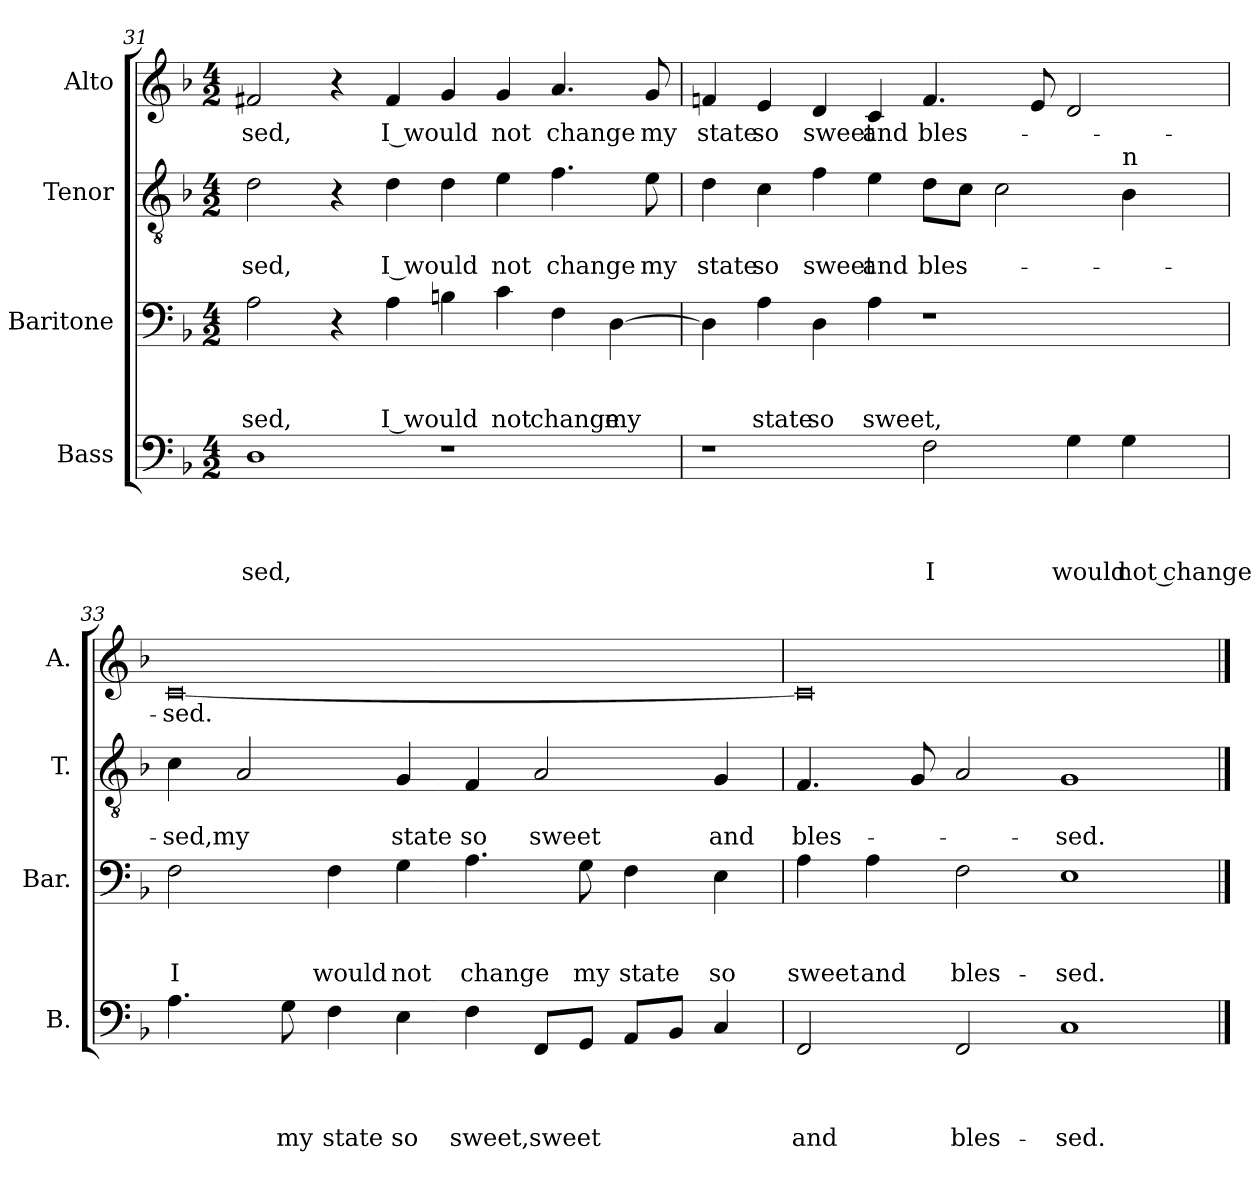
**kern	**text	**text	**text	**text	**kern	**text	**text	**text	**kern	**text	**text	**kern	**text
*part4	*part4	*part4	*part4	*part4	*part3	*part3	*part3	*part3	*part2	*part2	*part2	*part1	*part1
*staff4	*staff4	*staff4	*staff4	*staff4	*staff3	*staff3	*staff3	*staff3	*staff2	*staff2	*staff2	*staff1	*staff1
*I"Bass	*	*	*	*	*I"Baritone	*	*	*	*I"Tenor	*	*	*I"Alto	*
*I'B.	*	*	*	*	*I'Bar.	*	*	*	*I'T.	*	*	*I'A.	*
*clefF4	*	*	*	*	*clefF4	*	*	*	*clefGv2	*	*	*clefG2	*
*k[b-]	*	*	*	*	*k[b-]	*	*	*	*k[b-]	*	*	*k[b-]	*
*F:	*	*	*	*	*F:	*	*	*	*F:	*	*	*F:	*
*M4/2	*	*	*	*	*M4/2	*	*	*	*M4/2	*	*	*M4/2	*
=31	=31	=31	=31	=31	=31	=31	=31	=31	=31	=31	=31	=31	=31
!	!	!	!	!LO:LY:b	!	!	!	!LO:LY:b	!	!	!LO:LY:b	!	!LO:LY:b
1D	.	.	.	-sed,	2A\	.	.	-sed,	2d\	.	-sed,	2f#X/	-sed,
.	.	.	.	.	4r	.	.	.	4r	.	.	4r	.
!	!	!	!	!	!	!	!	!LO:LY:b	!	!	!LO:LY:b	!	!LO:LY:b
.	.	.	.	.	4A\	.	.	I would	4d\	.	I would	4f#/	I would
1r	.	.	.	.	4Bn\	.	.	.	4d\	.	.	4g/	.
!	!	!	!	!	!	!	!	!LO:LY:b	!	!	!LO:LY:b	!	!LO:LY:b
.	.	.	.	.	4c\	.	.	not	4e\	.	not	4g/	not
!	!	!	!	!	!	!	!	!LO:LY:b	!	!	!LO:LY:b	!	!LO:LY:b
.	.	.	.	.	4F\	.	.	change	4.f\	.	change	4.a/	change
!	!	!	!	!	!	!	!	!LO:LY:b	!	!	!	!	!
.	.	.	.	.	[<4D\	.	.	my	.	.	.	.	.
!	!	!	!	!	!	!	!	!	!	!	!LO:LY:b	!	!LO:LY:b
.	.	.	.	.	.	.	.	.	8e\	.	my	8g/	my
!!LO:LB:g=z
=32	=32	=32	=32	=32	=32	=32	=32	=32	=32	=32	=32	=32	=32
!	!	!	!	!	!	!	!	!	!	!	!LO:LY:b	!	!LO:LY:b
1r	.	.	.	.	4D\]	.	.	.	4d\	.	state	4fn/	state
!	!	!	!	!	!	!	!	!LO:LY:b	!	!	!LO:LY:b	!	!LO:LY:b
.	.	.	.	.	4A\	.	.	state	4c\	.	so	4e/	so
!	!	!	!	!	!	!	!	!LO:LY:b	!	!	!LO:LY:b	!	!LO:LY:b
.	.	.	.	.	4D\	.	.	so	4f\	.	sweet	4d/	sweet
!	!	!	!	!	!	!	!	!LO:LY:b	!	!	!LO:LY:b	!	!LO:LY:b
.	.	.	.	.	4A\	.	.	sweet,	4e\	.	and	4c/	and
!	!	!	!	!LO:LY:b	!	!	!	!	!	!	!LO:LY:b	!	!LO:LY:b
2F\	.	.	.	I	1r	.	.	.	8d\L	.	bles-	4.f/	bles-
.	.	.	.	.	.	.	.	.	8c\J	.	.	.	.
.	.	.	.	.	.	.	.	.	2c\	.	.	.	.
.	.	.	.	.	.	.	.	.	.	.	.	8e/	.
!	!	!	!	!LO:LY:b	!	!	!	!	!	!	!	!	!
4G\	.	.	.	would	.	.	.	.	.	.	.	2d/	.
!	!	!	!	!	!	!	!	!	!LO:TX:a:t=n	!	!	!	!
!	!	!	!	!LO:LY:b	!	!	!	!	!	!	!	!	!
4G\	.	.	.	not change	.	.	.	.	4B-\	.	.	.	.
=33	=33	=33	=33	=33	=33	=33	=33	=33	=33	=33	=33	=33	=33
!	!	!	!	!	!	!	!	!LO:LY:b	!	!	!LO:LY:b	!	!LO:LY:b
4.A\	.	.	.	.	2F\	.	.	I	4c\	.	-sed,my	[<0c	-sed.
.	.	.	.	.	.	.	.	.	2A/	.	.	.	.
!	!	!	!	!LO:LY:b	!	!	!	!	!	!	!	!	!
8G\	.	.	.	my	.	.	.	.	.	.	.	.	.
!	!	!	!	!LO:LY:b	!	!	!	!LO:LY:b	!	!	!	!	!
4F\	.	.	.	state	4F\	.	.	would	.	.	.	.	.
!	!	!	!	!LO:LY:b	!	!	!	!LO:LY:b	!	!	!LO:LY:b	!	!
4E\	.	.	.	so	4G\	.	.	not	4G/	.	state	.	.
!	!	!	!	!LO:LY:b	!	!	!	!LO:LY:b	!	!	!LO:LY:b	!	!
4F\	.	.	.	sweet,	4.A\	.	.	change	4F/	.	so	.	.
!	!	!	!	!LO:LY:b	!	!	!	!	!	!	!LO:LY:b	!	!
8FF/L	.	.	.	sweet	.	.	.	.	2A/	.	sweet	.	.
!	!	!	!	!	!	!	!	!LO:LY:b	!	!	!	!	!
8GG/J	.	.	.	.	8G\	.	.	my	.	.	.	.	.
!	!	!	!	!	!	!	!	!LO:LY:b	!	!	!	!	!
8AA/L	.	.	.	.	4F\	.	.	state	.	.	.	.	.
8BB-/J	.	.	.	.	.	.	.	.	.	.	.	.	.
!	!	!	!	!	!	!	!	!LO:LY:b	!	!	!LO:LY:b	!	!
4C/	.	.	.	.	4E\	.	.	so	4G/	.	and	.	.
=34	=34	=34	=34	=34	=34	=34	=34	=34	=34	=34	=34	=34	=34
!	!	!	!	!LO:LY:b	!	!	!	!LO:LY:b	!	!	!LO:LY:b	!	!
2FF/	.	.	.	and	4A\	.	.	sweet	4.F/	.	bles-	0c]	.
!	!	!	!	!	!	!	!	!LO:LY:b	!	!	!	!	!
.	.	.	.	.	4A\	.	.	and	.	.	.	.	.
.	.	.	.	.	.	.	.	.	8G/	.	.	.	.
!	!	!	!	!LO:LY:b	!	!	!	!LO:LY:b	!	!	!	!	!
2FF/	.	.	.	bles-	2F\	.	.	bles-	2A/	.	.	.	.
!	!	!	!	!LO:LY:b	!	!	!	!LO:LY:b	!	!	!LO:LY:b	!	!
1C	.	.	.	-sed.	1E	.	.	-sed.	1G	.	-sed.	.	.
==	==	==	==	==	==	==	==	==	==	==	==	==	==
*-	*-	*-	*-	*-	*-	*-	*-	*-	*-	*-	*-	*-	*-
